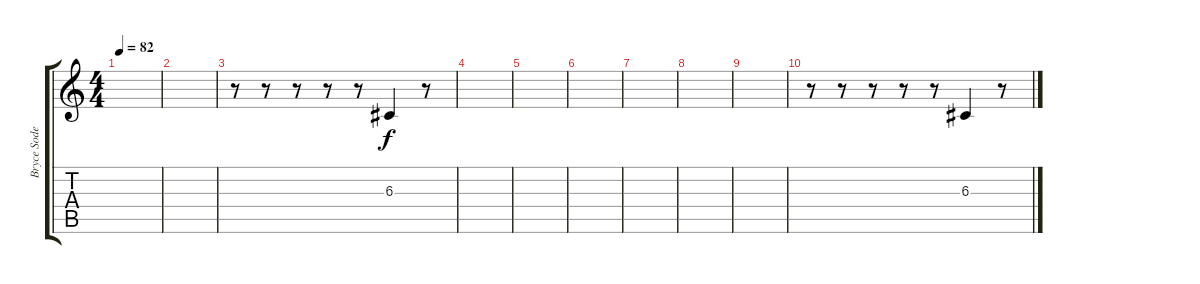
\track ("Bryce Soderberg [Voice 2]" "Bryce Sode") {instrument lead3calliope}
\staff {score tabs}
\tuning (E4 B3 G3 D3 A2 E2) {hide}
\ts (4 4)
\tempo 82
\clef g2
\ks c
|
|
r.8 r.8 r.8 r.8 r.8 6.3.4 r.8 |
|
|
|
|
|
|
r.8 r.8 r.8 r.8 r.8 6.3.4 r.8
